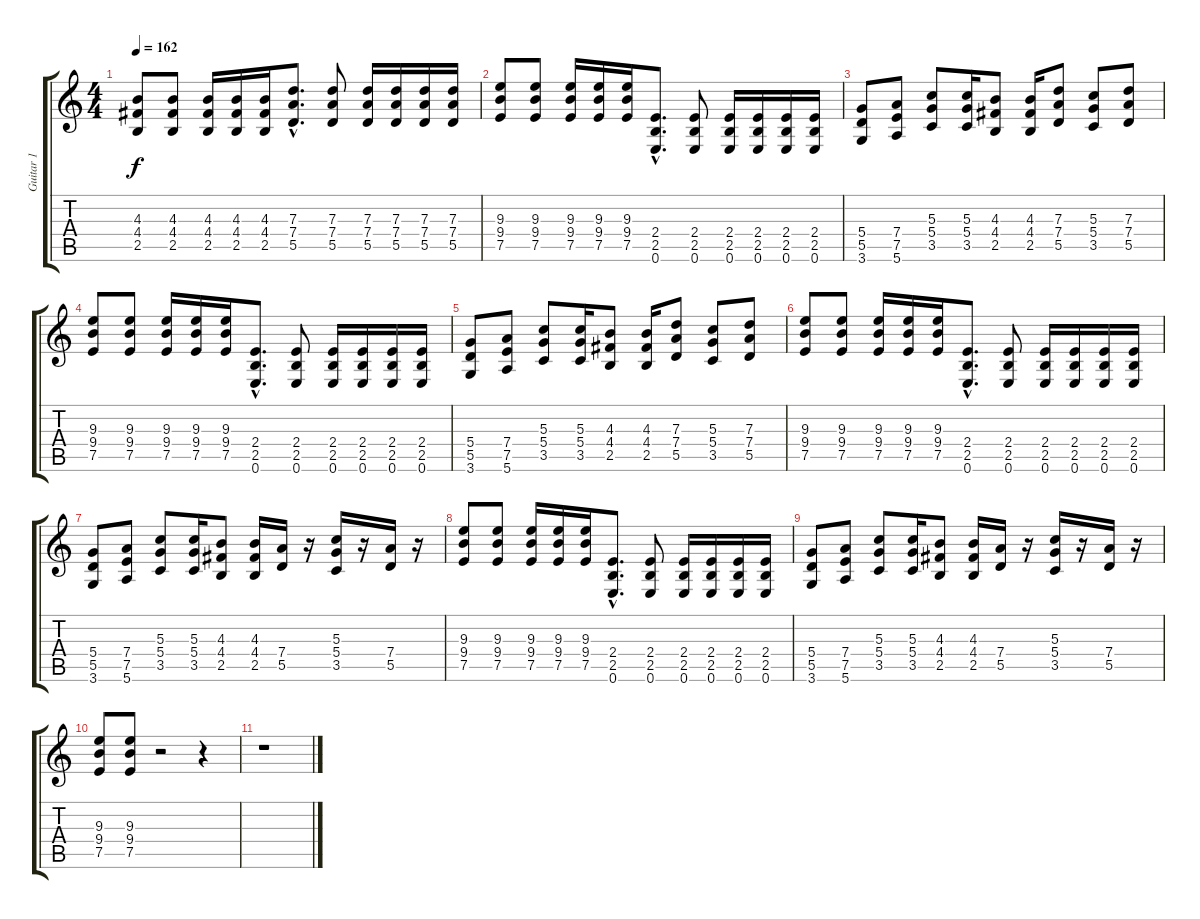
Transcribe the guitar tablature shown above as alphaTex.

\track ("Guitar 1" "Guitar 1") {instrument distortionguitar}
\staff {score tabs}
\tuning (E4 B3 G3 D3 A2 E2) {hide}
\ts (4 4)
\tempo 162
\clef g2
\ks c
(4.3 4.4 2.5).8{dy f} (4.3 4.4 2.5).8 (4.3 4.4 2.5).16 (4.3 4.4 2.5).16 (4.3 4.4 2.5).16 (7.3{hac} 7.4{hac} 5.5{hac}).8{d} (7.3 7.4 5.5).8 (7.3 7.4 5.5).16 (7.3 7.4 5.5).16 (7.3 7.4 5.5).16 (7.3 7.4 5.5).16 |
(9.3 9.4 7.5).8 (9.3 9.4 7.5).8 (9.3 9.4 7.5).16 (9.3 9.4 7.5).16 (9.3 9.4 7.5).16 (2.4{hac} 2.5{hac} 0.6{hac}).8{d} (2.4 2.5 0.6).8 (2.4 2.5 0.6).16 (2.4 2.5 0.6).16 (2.4 2.5 0.6).16 (2.4 2.5 0.6).16 |
(5.4 5.5 3.6).8 (7.4 7.5 5.6).8 (5.3 5.4 3.5).8 (5.3 5.4 3.5).16 (4.3 4.4 2.5).8 (4.3 4.4 2.5).16 (7.3 7.4 5.5).8 (5.3 5.4 3.5).8 (7.3 7.4 5.5).8 |
(9.3 9.4 7.5).8 (9.3 9.4 7.5).8 (9.3 9.4 7.5).16 (9.3 9.4 7.5).16 (9.3 9.4 7.5).16 (2.4{hac} 2.5{hac} 0.6{hac}).8{d} (2.4 2.5 0.6).8 (2.4 2.5 0.6).16 (2.4 2.5 0.6).16 (2.4 2.5 0.6).16 (2.4 2.5 0.6).16 |
(5.4 5.5 3.6).8 (7.4 7.5 5.6).8 (5.3 5.4 3.5).8 (5.3 5.4 3.5).16 (4.3 4.4 2.5).8 (4.3 4.4 2.5).16 (7.3 7.4 5.5).8 (5.3 5.4 3.5).8 (7.3 7.4 5.5).8 |
(9.3 9.4 7.5).8 (9.3 9.4 7.5).8 (9.3 9.4 7.5).16 (9.3 9.4 7.5).16 (9.3 9.4 7.5).16 (2.4{hac} 2.5{hac} 0.6{hac}).8{d} (2.4 2.5 0.6).8 (2.4 2.5 0.6).16 (2.4 2.5 0.6).16 (2.4 2.5 0.6).16 (2.4 2.5 0.6).16 |
(5.4 5.5 3.6).8 (7.4 7.5 5.6).8 (5.3 5.4 3.5).8 (5.3 5.4 3.5).16 (4.3 4.4 2.5).8 (4.3 4.4 2.5).16 (7.4 5.5).16 r.16 (5.3 5.4 3.5).16 r.16 (7.4 5.5).16 r.16 |
(9.3 9.4 7.5).8 (9.3 9.4 7.5).8 (9.3 9.4 7.5).16 (9.3 9.4 7.5).16 (9.3 9.4 7.5).16 (2.4{hac} 2.5{hac} 0.6{hac}).8{d} (2.4 2.5 0.6).8 (2.4 2.5 0.6).16 (2.4 2.5 0.6).16 (2.4 2.5 0.6).16 (2.4 2.5 0.6).16 |
(5.4 5.5 3.6).8 (7.4 7.5 5.6).8 (5.3 5.4 3.5).8 (5.3 5.4 3.5).16 (4.3 4.4 2.5).8 (4.3 4.4 2.5).16 (7.4 5.5).16 r.16 (5.3 5.4 3.5).16 r.16 (7.4 5.5).16 r.16 |
(9.3 9.4 7.5).8 (9.3 9.4 7.5).8 r.2 r.4 |
r.1
